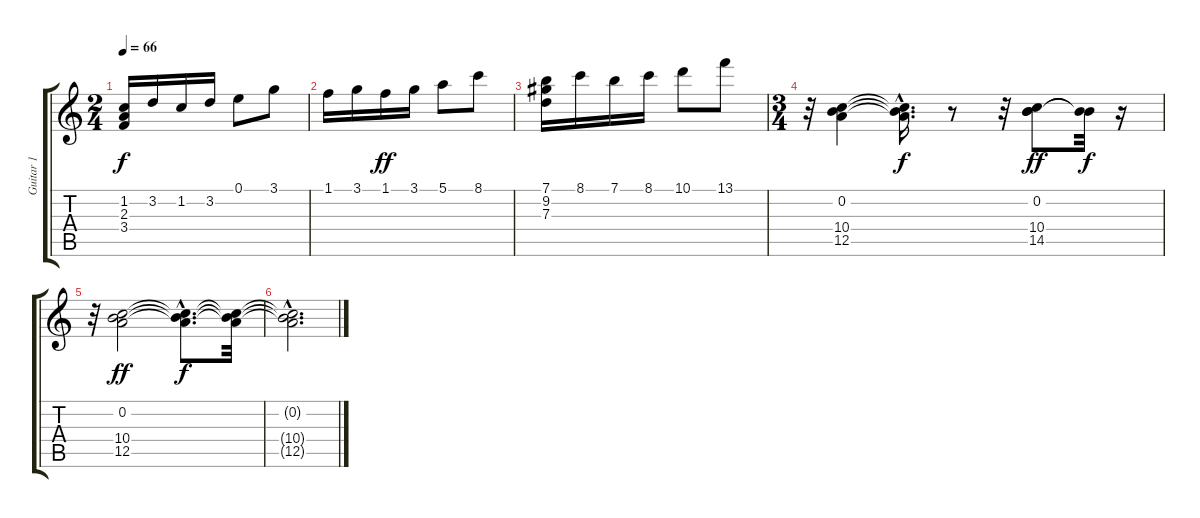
\track ("Guitar 1" "Guitar 1") {instrument acousticguitarnylon}
\staff {score tabs}
\tuning (E4 B3 G3 D3 A2 E2) {hide}
\ts (2 4)
\tempo 66
\clef g2
\ks c
(1.2 2.3 3.4).16{dy f} 3.2.16 1.2.16 3.2.16 0.1.8 3.1.8 |
1.1.16 3.1.16 1.1.16{dy ff} 3.1.16 5.1.8 8.1.8 |
(7.1 9.2 7.3).16 8.1.16 7.1.16 8.1.16 10.1.8 13.1.8 |
\ts (3 4)
r.32 (0.2 10.4 12.5).4 (0.2{hac t} 10.4{hac t} 12.5{hac t}).16{d dy f} r.8 r.32 (0.2 10.4 14.5).8{dy ff} (0.2{t} 14.5{t}).32{dy f} r.16 |
r.32 (0.2 10.4 12.5).2{dy ff} (0.2{hac t} 10.4{hac t} 12.5{hac t}).8{d dy f} (0.2{t} 10.4{t} 12.5{t}).32 |
(0.2{hac t} 10.4{hac t} 12.5{hac t}).2{d}
